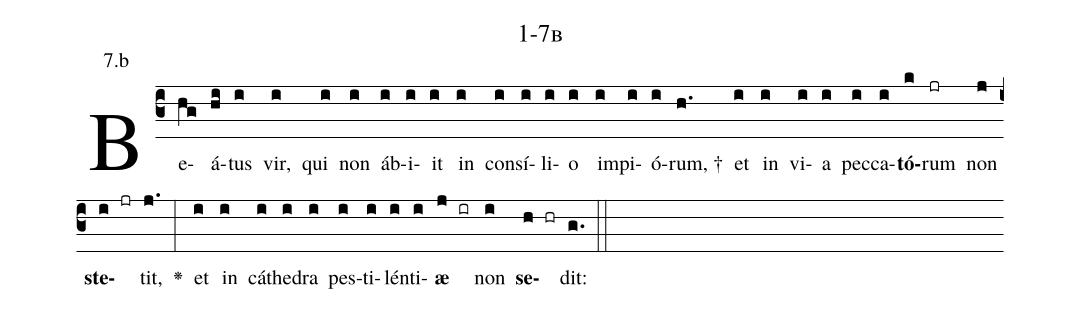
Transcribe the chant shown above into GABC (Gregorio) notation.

name: 1-7b;
annotation: 7.b;
%%
(c3)Be(hg)á(hi)tus(i) vir,(i) qui(i) non(i) áb(i)i(i)it(i) in(i) con(i)sí(i)li(i)o(i) im(i)pi(i)ó(i)rum, †(h.) et(i) in(i) vi(i)a(i) pec(i)ca(i)<b>tó</b>(k)rum(jr) non(j) <b>ste</b>(i jr)tit,(j.) <v>\greheightstar</v>(:) et(i) in(i) cá(i)the(i)dra(i) pes(i)ti(i)lén(i)ti(i)<b>æ</b>(j ir) non(i) <b>se</b>(h hr)dit:(g.) (::)


%E(i) u(i) o(j) u(i) a(h) e.(g.) (::)
